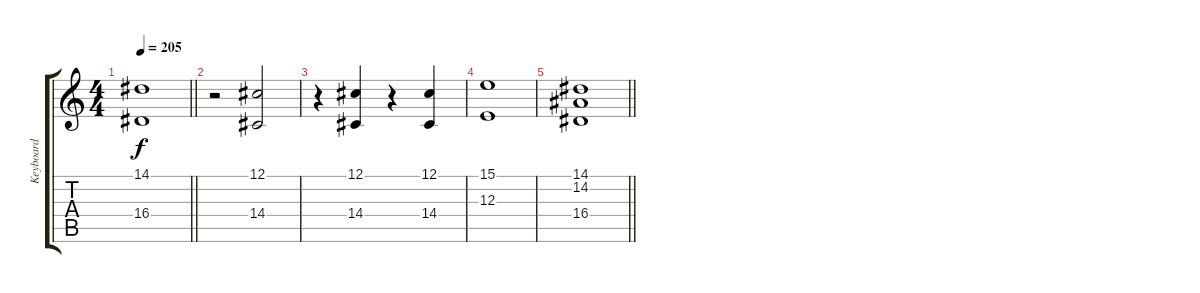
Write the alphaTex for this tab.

\track ("Keyboard" "Keyboard") {instrument acousticgrandpiano}
\staff {score tabs}
\tuning (Db4 Ab3 E3 B2 Gb2 Db2) {hide}
\ts (4 4)
\tempo 205
\clef g2
\barLineRight lightlight
\ks c
(14.1 16.4).1{dy f} |
r.2 (12.1 14.4).2 |
r.4 (12.1 14.4).4 r.4 (12.1 14.4).4 |
(15.1 12.3).1 |
\barLineRight lightlight
(14.1 14.2 16.4).1
